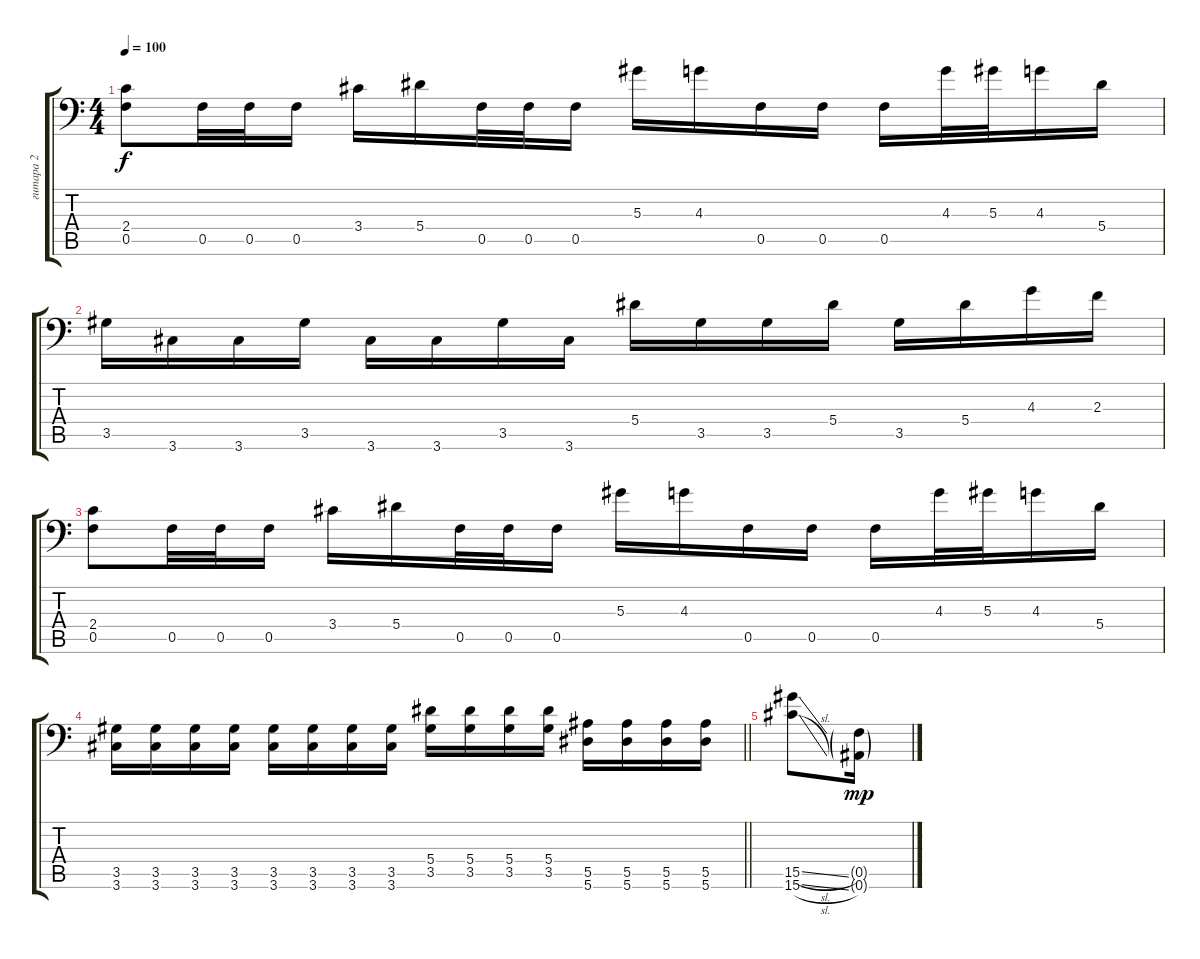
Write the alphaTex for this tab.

\track ("гитара 2" "гитара 2") {instrument distortionguitar}
\staff {score tabs}
\tuning (C4 G3 Eb3 Bb2 F2 Bb1) {hide}
\ts (4 4)
\tempo 100
\clef f4
\ks c
(2.4 0.5).8{dy f} 0.5.32 0.5.32 0.5.16 3.4.16 5.4.16 0.5.32 0.5.32 0.5.16 5.3.16 4.3.16 0.5.16 0.5.16 0.5.16 4.3.32 5.3.32 4.3.16 5.4.16 |
3.5.16 3.6.16 3.6.16 3.5.16 3.6.16 3.6.16 3.5.16 3.6.16 5.4.16 3.5.16 3.5.16 5.4.16 3.5.16 5.4.16 4.3.16 2.3.16 |
(2.4 0.5).8 0.5.32 0.5.32 0.5.16 3.4.16 5.4.16 0.5.32 0.5.32 0.5.16 5.3.16 4.3.16 0.5.16 0.5.16 0.5.16 4.3.32 5.3.32 4.3.16 5.4.16 |
\barLineRight lightlight
(3.5 3.6).16 (3.5 3.6).16 (3.5 3.6).16 (3.5 3.6).16 (3.5 3.6).16 (3.5 3.6).16 (3.5 3.6).16 (3.5 3.6).16 (5.4 3.5).16 (5.4 3.5).16 (5.4 3.5).16 (5.4 3.5).16 (5.5 5.6).16 (5.5 5.6).16 (5.5 5.6).16 (5.5 5.6).16 |
(15.5{sl} 15.6{sl}).8 (0.5{g} 0.6{g}).16{dy mp}
